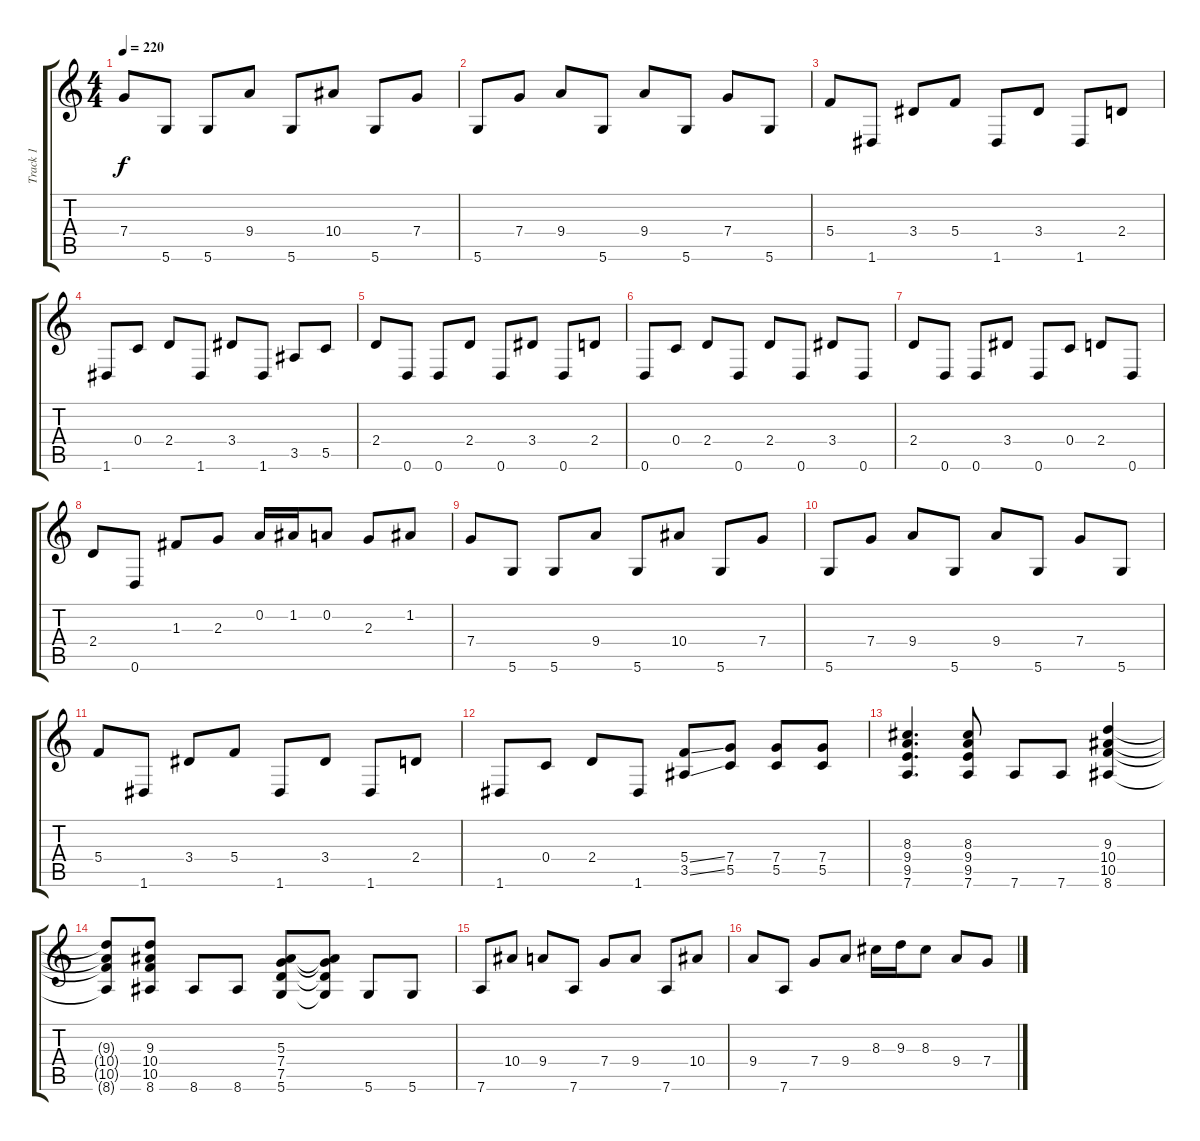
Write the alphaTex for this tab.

\track ("Track 1" "Track 1") {instrument overdrivenguitar}
\staff {score tabs}
\tuning (D4 A3 F3 C3 G2 D2) {hide}
\ts (4 4)
\tempo 220
\clef g2
\ks c
7.4.8{dy f} 5.6.8 5.6.8 9.4.8 5.6.8 10.4.8 5.6.8 7.4.8 |
5.6.8 7.4.8 9.4.8 5.6.8 9.4.8 5.6.8 7.4.8 5.6.8 |
5.4.8 1.6.8 3.4.8 5.4.8 1.6.8 3.4.8 1.6.8 2.4.8 |
1.6.8 0.4.8 2.4.8 1.6.8 3.4.8 1.6.8 3.5.8 5.5.8 |
2.4.8 0.6.8 0.6.8 2.4.8 0.6.8 3.4.8 0.6.8 2.4.8 |
0.6.8 0.4.8 2.4.8 0.6.8 2.4.8 0.6.8 3.4.8 0.6.8 |
2.4.8 0.6.8 0.6.8 3.4.8 0.6.8 0.4.8 2.4.8 0.6.8 |
2.4.8 0.6.8 1.3.8 2.3.8 0.2.16 1.2.16 0.2.8 2.3.8 1.2.8 |
7.4.8 5.6.8 5.6.8 9.4.8 5.6.8 10.4.8 5.6.8 7.4.8 |
5.6.8 7.4.8 9.4.8 5.6.8 9.4.8 5.6.8 7.4.8 5.6.8 |
5.4.8 1.6.8 3.4.8 5.4.8 1.6.8 3.4.8 1.6.8 2.4.8 |
1.6.8 0.4.8 2.4.8 1.6.8 (5.4{ss} 3.5{ss}).8 (7.4 5.5).8 (7.4 5.5).8 (7.4 5.5).8 |
(8.3 9.4 9.5 7.6).4{d} (8.3 9.4 9.5 7.6).8 7.6.8 7.6.8 (9.3 10.4 10.5 8.6).4 |
(9.3{t} 10.4{t} 10.5{t} 8.6{t}).8 (9.3 10.4 10.5 8.6).8 8.6.8 8.6.8 (5.3 7.4 7.5 5.6).8 (5.3{t} 7.4{t} 7.5{t} 5.6{t}).8 5.6.8 5.6.8 |
7.6.8 10.4.8 9.4.8 7.6.8 7.4.8 9.4.8 7.6.8 10.4.8 |
9.4.8 7.6.8 7.4.8 9.4.8 8.3.16 9.3.16 8.3.8 9.4.8 7.4.8
